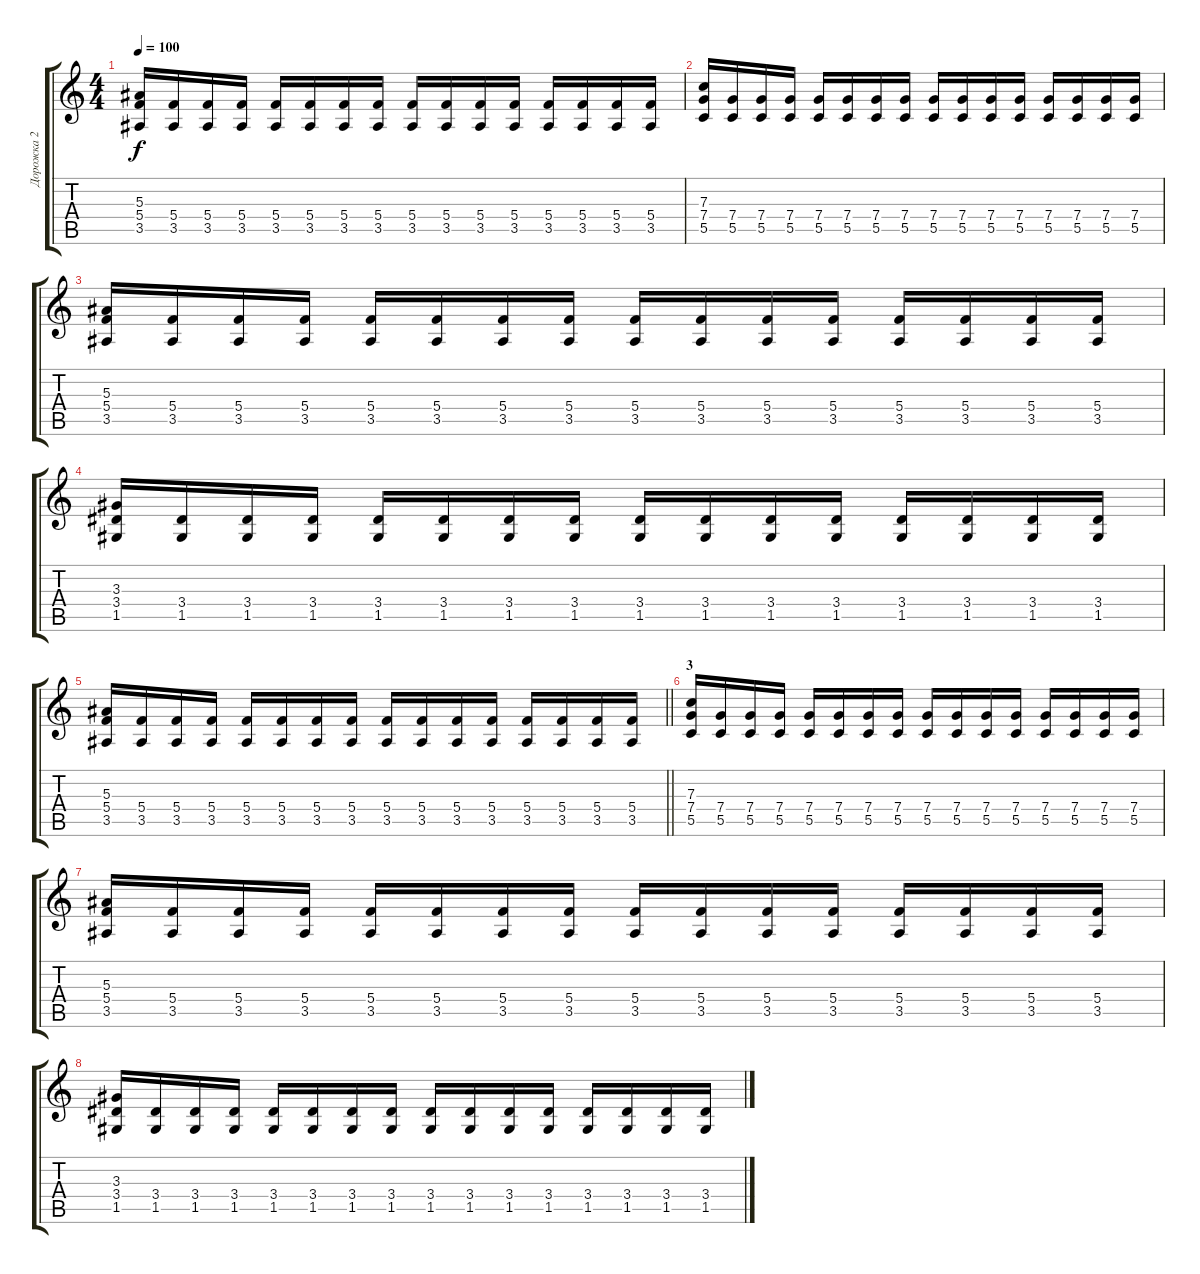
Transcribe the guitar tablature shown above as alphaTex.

\track ("Дорожка 2" "Дорожка 2") {instrument distortionguitar}
\staff {score tabs}
\tuning (D4 A3 F3 C3 G2 C2) {hide}
\ts (4 4)
\tempo 100
\clef g2
\ks c
(5.3 5.4 3.5).16{dy f} (5.4 3.5).16 (5.4 3.5).16 (5.4 3.5).16 (5.4 3.5).16 (5.4 3.5).16 (5.4 3.5).16 (5.4 3.5).16 (5.4 3.5).16 (5.4 3.5).16 (5.4 3.5).16 (5.4 3.5).16 (5.4 3.5).16 (5.4 3.5).16 (5.4 3.5).16 (5.4 3.5).16 |
(7.3 7.4 5.5).16 (7.4 5.5).16 (7.4 5.5).16 (7.4 5.5).16 (7.4 5.5).16 (7.4 5.5).16 (7.4 5.5).16 (7.4 5.5).16 (7.4 5.5).16 (7.4 5.5).16 (7.4 5.5).16 (7.4 5.5).16 (7.4 5.5).16 (7.4 5.5).16 (7.4 5.5).16 (7.4 5.5).16 |
(5.3 5.4 3.5).16 (5.4 3.5).16 (5.4 3.5).16 (5.4 3.5).16 (5.4 3.5).16 (5.4 3.5).16 (5.4 3.5).16 (5.4 3.5).16 (5.4 3.5).16 (5.4 3.5).16 (5.4 3.5).16 (5.4 3.5).16 (5.4 3.5).16 (5.4 3.5).16 (5.4 3.5).16 (5.4 3.5).16 |
(3.3 3.4 1.5).16 (3.4 1.5).16 (3.4 1.5).16 (3.4 1.5).16 (3.4 1.5).16 (3.4 1.5).16 (3.4 1.5).16 (3.4 1.5).16 (3.4 1.5).16 (3.4 1.5).16 (3.4 1.5).16 (3.4 1.5).16 (3.4 1.5).16 (3.4 1.5).16 (3.4 1.5).16 (3.4 1.5).16 |
\barLineRight lightlight
(5.3 5.4 3.5).16 (5.4 3.5).16 (5.4 3.5).16 (5.4 3.5).16 (5.4 3.5).16 (5.4 3.5).16 (5.4 3.5).16 (5.4 3.5).16 (5.4 3.5).16 (5.4 3.5).16 (5.4 3.5).16 (5.4 3.5).16 (5.4 3.5).16 (5.4 3.5).16 (5.4 3.5).16 (5.4 3.5).16 |
\section ("" "3")
(7.3 7.4 5.5).16 (7.4 5.5).16 (7.4 5.5).16 (7.4 5.5).16 (7.4 5.5).16 (7.4 5.5).16 (7.4 5.5).16 (7.4 5.5).16 (7.4 5.5).16 (7.4 5.5).16 (7.4 5.5).16 (7.4 5.5).16 (7.4 5.5).16 (7.4 5.5).16 (7.4 5.5).16 (7.4 5.5).16 |
(5.3 5.4 3.5).16 (5.4 3.5).16 (5.4 3.5).16 (5.4 3.5).16 (5.4 3.5).16 (5.4 3.5).16 (5.4 3.5).16 (5.4 3.5).16 (5.4 3.5).16 (5.4 3.5).16 (5.4 3.5).16 (5.4 3.5).16 (5.4 3.5).16 (5.4 3.5).16 (5.4 3.5).16 (5.4 3.5).16 |
(3.3 3.4 1.5).16 (3.4 1.5).16 (3.4 1.5).16 (3.4 1.5).16 (3.4 1.5).16 (3.4 1.5).16 (3.4 1.5).16 (3.4 1.5).16 (3.4 1.5).16 (3.4 1.5).16 (3.4 1.5).16 (3.4 1.5).16 (3.4 1.5).16 (3.4 1.5).16 (3.4 1.5).16 (3.4 1.5).16
